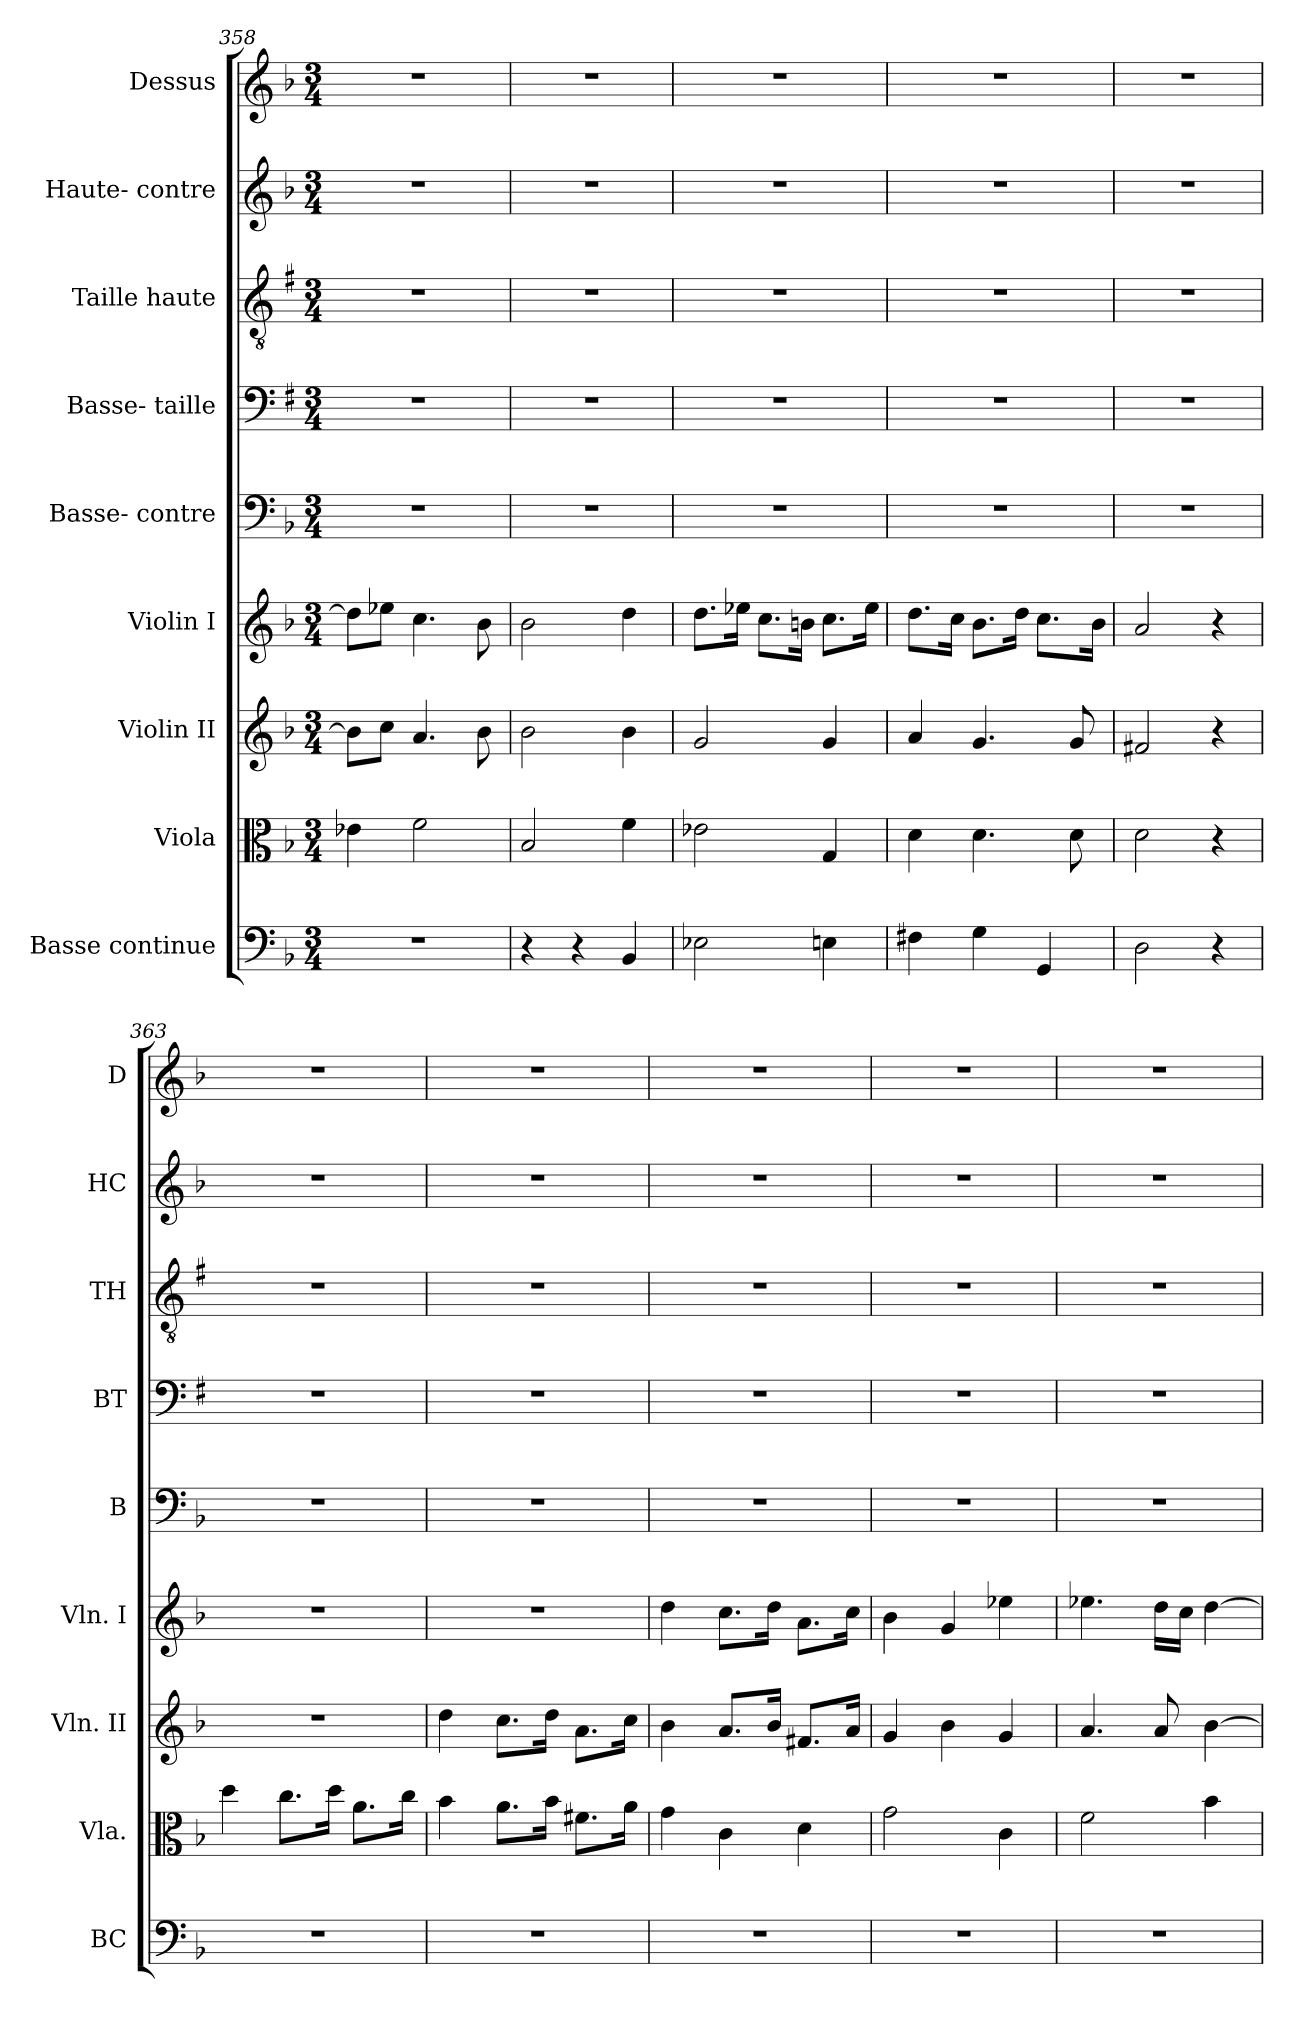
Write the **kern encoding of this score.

**kern	**kern	**kern	**kern	**kern	**kern	**kern	**kern	**kern
*part9	*part8	*part7	*part6	*part5	*part4	*part3	*part2	*part1
*staff9	*staff8	*staff7	*staff6	*staff5	*staff4	*staff3	*staff2	*staff1
*I"Basse  continue	*I"Viola	*I"Violin II	*I"Violin I	*I"Basse- contre	*I"Basse- taille	*I"Taille haute	*I"Haute- contre	*I"Dessus
*I'BC	*I'Vla.	*I'Vln. II	*I'Vln. I	*I'B	*I'BT	*I'TH	*I'HC	*I'D
*clefF4	*clefC3	*clefG2	*clefG2	*clefF4	*clefF4	*clefGv2	*clefG2	*clefG2
*	*	*	*	*	*ITrd1c2	*ITrd1c2	*	*
*k[b-]	*k[b-]	*k[b-]	*k[b-]	*k[b-]	*k[b-]	*k[b-]	*k[b-]	*k[b-]
*F:	*F:	*F:	*F:	*F:	*F:	*F:	*F:	*F:
*M3/4	*M3/4	*M3/4	*M3/4	*M3/4	*M3/4	*M3/4	*M3/4	*M3/4
=358	=358	=358	=358	=358	=358	=358	=358	=358
2.r	4e-X\	8b-\L]	8dd\L]	2.r	2.r	2.r	2.r	2.r
.	.	8cc\J	8ee-X\J	.	.	.	.	.
.	2f\	4.a>/	4.cc>\	.	.	.	.	.
.	.	8b-\	8b-\	.	.	.	.	.
=359	=359	=359	=359	=359	=359	=359	=359	=359
4r	2B-/	2b-\	2b-\	2.r	2.r	2.r	2.r	2.r
4r	.	.	.	.	.	.	.	.
4BB-/	4f\	4b-\	4dd\	.	.	.	.	.
=360	=360	=360	=360	=360	=360	=360	=360	=360
2E-X\	2e-X\	2g/	8.dd\L	2.r	2.r	2.r	2.r	2.r
.	.	.	16ee-X\Jk	.	.	.	.	.
.	.	.	8.cc\L	.	.	.	.	.
.	.	.	16bn\Jk	.	.	.	.	.
4En\	4G/	4g/	8.cc\L	.	.	.	.	.
.	.	.	16ee-\Jk	.	.	.	.	.
=361	=361	=361	=361	=361	=361	=361	=361	=361
4F#X\	4d\	4a/	8.dd\L	2.r	2.r	2.r	2.r	2.r
.	.	.	16cc\Jk	.	.	.	.	.
4G\	4.d\	4.g/	8.b-\L	.	.	.	.	.
.	.	.	16dd\Jk	.	.	.	.	.
4GG/	.	.	8.cc\L	.	.	.	.	.
.	8d\	8g/	.	.	.	.	.	.
.	.	.	16b-\Jk	.	.	.	.	.
=362	=362	=362	=362	=362	=362	=362	=362	=362
2D\	2d\	2f#X/	2a/	2.r	2.r	2.r	2.r	2.r
4r	4r	4r	4r	.	.	.	.	.
!!LO:PB:g=z
=363	=363	=363	=363	=363	=363	=363	=363	=363
2.r	4dd\	2.r	2.r	2.r	2.r	2.r	2.r	2.r
.	8.cc\L	.	.	.	.	.	.	.
.	16dd\Jk	.	.	.	.	.	.	.
.	8.a\L	.	.	.	.	.	.	.
.	16cc\Jk	.	.	.	.	.	.	.
=364	=364	=364	=364	=364	=364	=364	=364	=364
2.r	4b-\	4dd\	2.r	2.r	2.r	2.r	2.r	2.r
.	8.a\L	8.cc\L	.	.	.	.	.	.
.	16b-\Jk	16dd\Jk	.	.	.	.	.	.
.	8.f#X\L	8.a\L	.	.	.	.	.	.
.	16a\Jk	16cc\Jk	.	.	.	.	.	.
=365	=365	=365	=365	=365	=365	=365	=365	=365
2.r	4g\	4b-\	4dd\	2.r	2.r	2.r	2.r	2.r
.	4c\	8.a/L	8.cc\L	.	.	.	.	.
.	.	16b-/Jk	16dd\Jk	.	.	.	.	.
.	4d\	8.f#X/L	8.a\L	.	.	.	.	.
.	.	16a/Jk	16cc\Jk	.	.	.	.	.
=366	=366	=366	=366	=366	=366	=366	=366	=366
2.r	2g\	4g/	4b-\	2.r	2.r	2.r	2.r	2.r
.	.	4b-\	4g/	.	.	.	.	.
.	4c\	4g/	4ee-X\	.	.	.	.	.
=367	=367	=367	=367	=367	=367	=367	=367	=367
2.r	2f\	4.a/	4.ee-X\	2.r	2.r	2.r	2.r	2.r
.	.	8a/	16dd\LL	.	.	.	.	.
.	.	.	16cc\JJ	.	.	.	.	.
.	4b-\	[4b-\	[4dd\	.	.	.	.	.
=	=	=	=	=	=	=	=	=
*-	*-	*-	*-	*-	*-	*-	*-	*-
